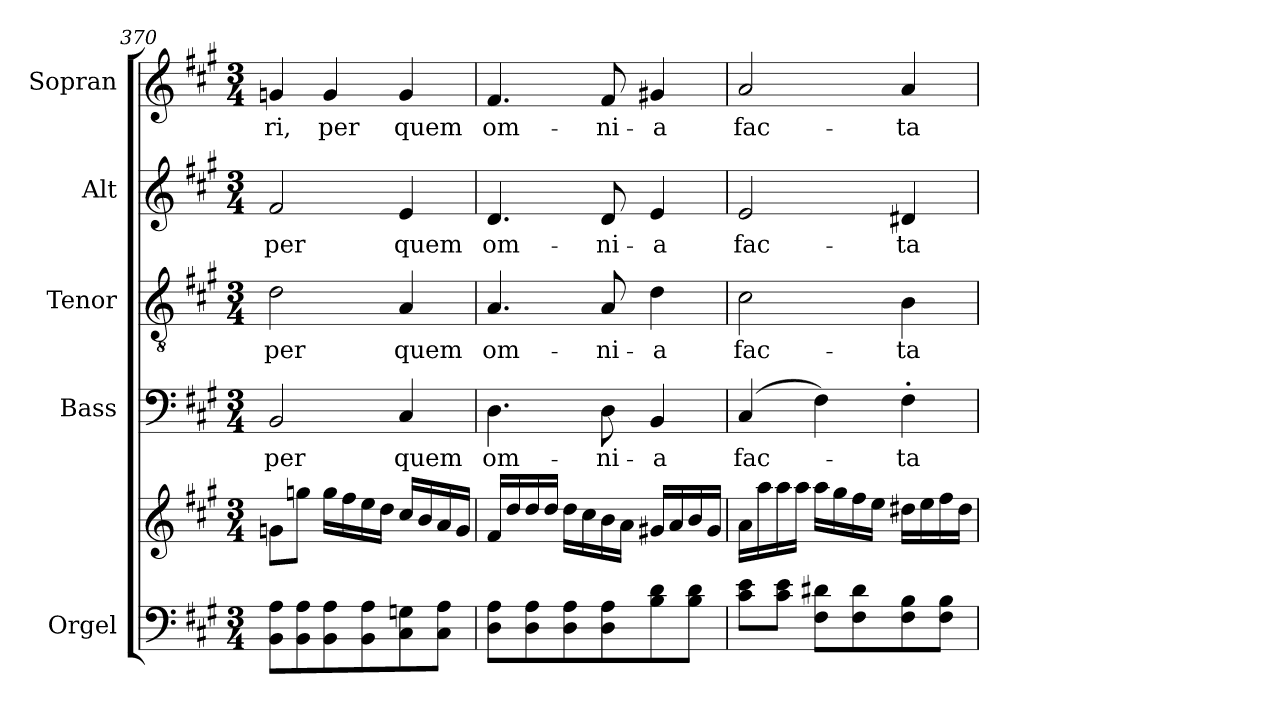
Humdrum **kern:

**kern	**kern	**kern	**text	**kern	**text	**kern	**text	**kern	**text
*part5	*part5	*part4	*part4	*part3	*part3	*part2	*part2	*part1	*part1
*staff6	*staff5	*staff4	*staff4	*staff3	*staff3	*staff2	*staff2	*staff1	*staff1
*I"Orgel	*	*I"Bass	*	*I"Tenor	*	*I"Alt	*	*I"Sopran	*
*I'Org.	*	*I'B.	*	*I'T.	*	*I'A.	*	*I'S.	*
*clefF4	*clefG2	*clefF4	*	*clefGv2	*	*clefG2	*	*clefG2	*
*k[f#c#g#]	*k[f#c#g#]	*k[f#c#g#]	*	*k[f#c#g#]	*	*k[f#c#g#]	*	*k[f#c#g#]	*
*A:	*A:	*A:	*	*A:	*	*A:	*	*A:	*
*M3/4	*M3/4	*M3/4	*	*M3/4	*	*M3/4	*	*M3/4	*
=370	=370	=370	=370	=370	=370	=370	=370	=370	=370
!	!	!	!LO:LY:b	!	!LO:LY:b	!	!LO:LY:b	!	!LO:LY:b
8BB\ 8A\L	8gn\L	2BB/	per	2d\	per	2f#/	per	4gn/	-ri,
8BB\ 8A\	8ggn\J	.	.	.	.	.	.	.	.
!	!	!	!	!	!	!	!	!	!LO:LY:b
8BB\ 8A\	16gg\LL	.	.	.	.	.	.	4g/	per
.	16ff#\	.	.	.	.	.	.	.	.
8BB\ 8A\	16ee\	.	.	.	.	.	.	.	.
.	16dd\JJ	.	.	.	.	.	.	.	.
!	!	!	!LO:LY:b	!	!LO:LY:b	!	!LO:LY:b	!	!LO:LY:b
8C#\ 8Gn\	16cc#/LL	4C#/	quem	4A/	quem	4e/	quem	4g/	quem
.	16b/	.	.	.	.	.	.	.	.
8C#\ 8A\J	16a/	.	.	.	.	.	.	.	.
.	16g/JJ	.	.	.	.	.	.	.	.
!!LO:PB:g=z
=371	=371	=371	=371	=371	=371	=371	=371	=371	=371
!	!	!	!LO:LY:b	!	!LO:LY:b	!	!LO:LY:b	!	!LO:LY:b
8D\ 8A\L	16f#/LL	4.D\	om-	4.A/	om-	4.d/	om-	4.f#/	om-
.	16dd/	.	.	.	.	.	.	.	.
8D\ 8A\	16dd/	.	.	.	.	.	.	.	.
.	16dd/JJ	.	.	.	.	.	.	.	.
8D\ 8A\	16dd\LL	.	.	.	.	.	.	.	.
.	16cc#\	.	.	.	.	.	.	.	.
!	!	!	!LO:LY:b	!	!LO:LY:b	!	!LO:LY:b	!	!LO:LY:b
8D\ 8A\	16b\	8D\	-ni-	8A/	-ni-	8d/	-ni-	8f#/	-ni-
.	16a\JJ	.	.	.	.	.	.	.	.
!	!	!	!LO:LY:b	!	!LO:LY:b	!	!LO:LY:b	!	!LO:LY:b
8B\ 8d\	16g#X/LL	4BB/	-a	4d\	-a	4e/	-a	4g#X/	-a
.	16a/	.	.	.	.	.	.	.	.
8B\ 8d\J	16b/	.	.	.	.	.	.	.	.
.	16g#/JJ	.	.	.	.	.	.	.	.
=372	=372	=372	=372	=372	=372	=372	=372	=372	=372
!	!	!	!LO:LY:b	!	!LO:LY:b	!	!LO:LY:b	!	!LO:LY:b
8c#\ 8e\L	16a\LL	(4C#/	fac-	2c#\	fac-	2e/	fac-	2a/	fac-
.	16aa\	.	.	.	.	.	.	.	.
8c#\ 8e\J	16aa\	.	.	.	.	.	.	.	.
.	16aa\JJ	.	.	.	.	.	.	.	.
8F#\ 8d#X\L	16aa\LL	4F#\)	.	.	.	.	.	.	.
.	16gg#\	.	.	.	.	.	.	.	.
8F#\ 8d#\	16ff#\	.	.	.	.	.	.	.	.
.	16ee\JJ	.	.	.	.	.	.	.	.
!	!	!	!LO:LY:b	!	!LO:LY:b	!	!LO:LY:b	!	!LO:LY:b
8F#\ 8B\	16dd#X\LL	4F#'>\	-ta	4B\	-ta	4d#X/	-ta	4a/	-ta
.	16ee\	.	.	.	.	.	.	.	.
8F#\ 8B\J	16ff#\	.	.	.	.	.	.	.	.
.	16dd#\JJ	.	.	.	.	.	.	.	.
=	=	=	=	=	=	=	=	=	=
*-	*-	*-	*-	*-	*-	*-	*-	*-	*-
